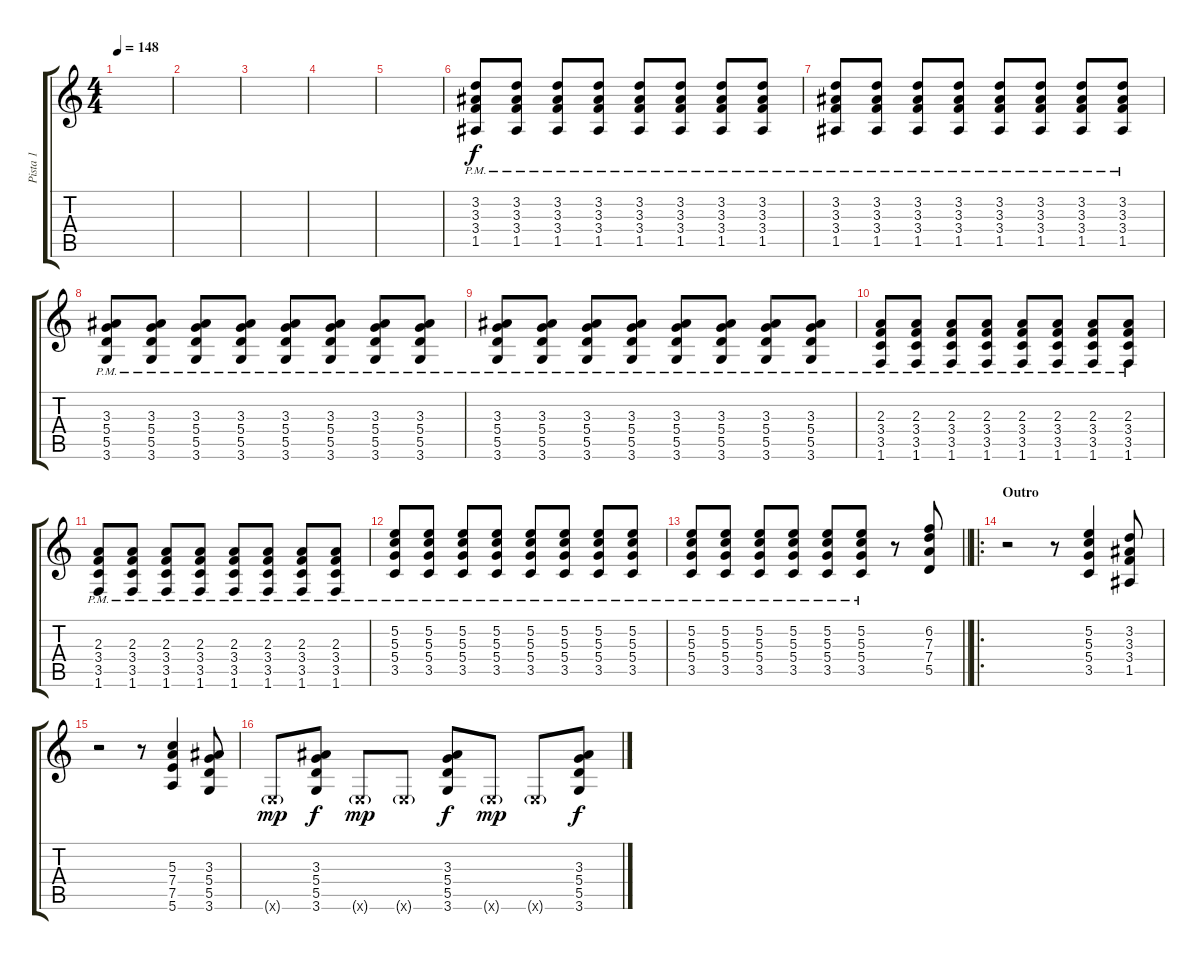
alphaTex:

\track ("Pista 1" "Pista 1") {instrument electricguitarclean}
\staff {score tabs}
\tuning (E4 B3 G3 D3 A2 E2) {hide}
\ts (4 4)
\tempo 148
\clef g2
\ks c
|
|
|
|
|
(3.2{pm} 3.3{pm} 3.4{pm} 1.5{pm}).8 (3.2{pm} 3.3{pm} 3.4{pm} 1.5{pm}).8 (3.2{pm} 3.3{pm} 3.4{pm} 1.5{pm}).8 (3.2{pm} 3.3{pm} 3.4{pm} 1.5{pm}).8 (3.2{pm} 3.3{pm} 3.4{pm} 1.5{pm}).8 (3.2{pm} 3.3{pm} 3.4{pm} 1.5{pm}).8 (3.2{pm} 3.3{pm} 3.4{pm} 1.5{pm}).8 (3.2{pm} 3.3{pm} 3.4{pm} 1.5{pm}).8 |
(3.2{pm} 3.3{pm} 3.4{pm} 1.5{pm}).8 (3.2{pm} 3.3{pm} 3.4{pm} 1.5{pm}).8 (3.2{pm} 3.3{pm} 3.4{pm} 1.5{pm}).8 (3.2{pm} 3.3{pm} 3.4{pm} 1.5{pm}).8 (3.2{pm} 3.3{pm} 3.4{pm} 1.5{pm}).8 (3.2{pm} 3.3{pm} 3.4{pm} 1.5{pm}).8 (3.2{pm} 3.3{pm} 3.4{pm} 1.5{pm}).8 (3.2{pm} 3.3{pm} 3.4{pm} 1.5{pm}).8 |
(3.3{pm} 5.4{pm} 5.5{pm} 3.6{pm}).8 (3.3{pm} 5.4{pm} 5.5{pm} 3.6{pm}).8 (3.3{pm} 5.4{pm} 5.5{pm} 3.6{pm}).8 (3.3{pm} 5.4{pm} 5.5{pm} 3.6{pm}).8 (3.3{pm} 5.4{pm} 5.5{pm} 3.6{pm}).8 (3.3{pm} 5.4{pm} 5.5{pm} 3.6{pm}).8 (3.3{pm} 5.4{pm} 5.5{pm} 3.6{pm}).8 (3.3{pm} 5.4{pm} 5.5{pm} 3.6{pm}).8 |
(3.3{pm} 5.4{pm} 5.5{pm} 3.6{pm}).8 (3.3{pm} 5.4{pm} 5.5{pm} 3.6{pm}).8 (3.3{pm} 5.4{pm} 5.5{pm} 3.6{pm}).8 (3.3{pm} 5.4{pm} 5.5{pm} 3.6{pm}).8 (3.3{pm} 5.4{pm} 5.5{pm} 3.6{pm}).8 (3.3{pm} 5.4{pm} 5.5{pm} 3.6{pm}).8 (3.3{pm} 5.4{pm} 5.5{pm} 3.6{pm}).8 (3.3{pm} 5.4{pm} 5.5{pm} 3.6{pm}).8 |
(2.3{pm} 3.4{pm} 3.5{pm} 1.6{pm}).8 (2.3{pm} 3.4{pm} 3.5{pm} 1.6{pm}).8 (2.3{pm} 3.4{pm} 3.5{pm} 1.6{pm}).8 (2.3{pm} 3.4{pm} 3.5{pm} 1.6{pm}).8 (2.3{pm} 3.4{pm} 3.5{pm} 1.6{pm}).8 (2.3{pm} 3.4{pm} 3.5{pm} 1.6{pm}).8 (2.3{pm} 3.4{pm} 3.5{pm} 1.6{pm}).8 (2.3{pm} 3.4{pm} 3.5{pm} 1.6{pm}).8 |
(2.3{pm} 3.4{pm} 3.5{pm} 1.6{pm}).8 (2.3{pm} 3.4{pm} 3.5{pm} 1.6{pm}).8 (2.3{pm} 3.4{pm} 3.5{pm} 1.6{pm}).8 (2.3{pm} 3.4{pm} 3.5{pm} 1.6{pm}).8 (2.3{pm} 3.4{pm} 3.5{pm} 1.6{pm}).8 (2.3{pm} 3.4{pm} 3.5{pm} 1.6{pm}).8 (2.3{pm} 3.4{pm} 3.5{pm} 1.6{pm}).8 (2.3{pm} 3.4{pm} 3.5{pm} 1.6{pm}).8 |
(5.2{pm} 5.3{pm} 5.4{pm} 3.5{pm}).8 (5.2{pm} 5.3{pm} 5.4{pm} 3.5{pm}).8 (5.2{pm} 5.3{pm} 5.4{pm} 3.5{pm}).8 (5.2{pm} 5.3{pm} 5.4{pm} 3.5{pm}).8 (5.2{pm} 5.3{pm} 5.4{pm} 3.5{pm}).8 (5.2{pm} 5.3{pm} 5.4{pm} 3.5{pm}).8 (5.2{pm} 5.3{pm} 5.4{pm} 3.5{pm}).8 (5.2{pm} 5.3{pm} 5.4{pm} 3.5{pm}).8 |
\barLineRight lightlight
(5.2{pm} 5.3{pm} 5.4{pm} 3.5{pm}).8 (5.2{pm} 5.3{pm} 5.4{pm} 3.5{pm}).8 (5.2{pm} 5.3{pm} 5.4{pm} 3.5{pm}).8 (5.2{pm} 5.3{pm} 5.4{pm} 3.5{pm}).8 (5.2{pm} 5.3{pm} 5.4{pm} 3.5{pm}).8 (5.2{pm} 5.3{pm} 5.4{pm} 3.5{pm}).8 r.8 (6.2 7.3 7.4 5.5).8 |
\ro
\section ("" "Outro")
r.2 r.8 (5.2 5.3 5.4 3.5).4 (3.2 3.3 3.4 1.5).8 |
r.2 r.8 (5.3 7.4 7.5 5.6).4 (3.3 5.4 5.5 3.6).8 |
0.6{g x}.8{dy mp} (3.3 5.4 5.5 3.6).8{dy f} 0.6{g x}.8{dy mp} 0.6{g x}.8 (3.3 5.4 5.5 3.6).8{dy f} 0.6{g x}.8{dy mp} 0.6{g x}.8 (3.3 5.4 5.5 3.6).8{dy f}
